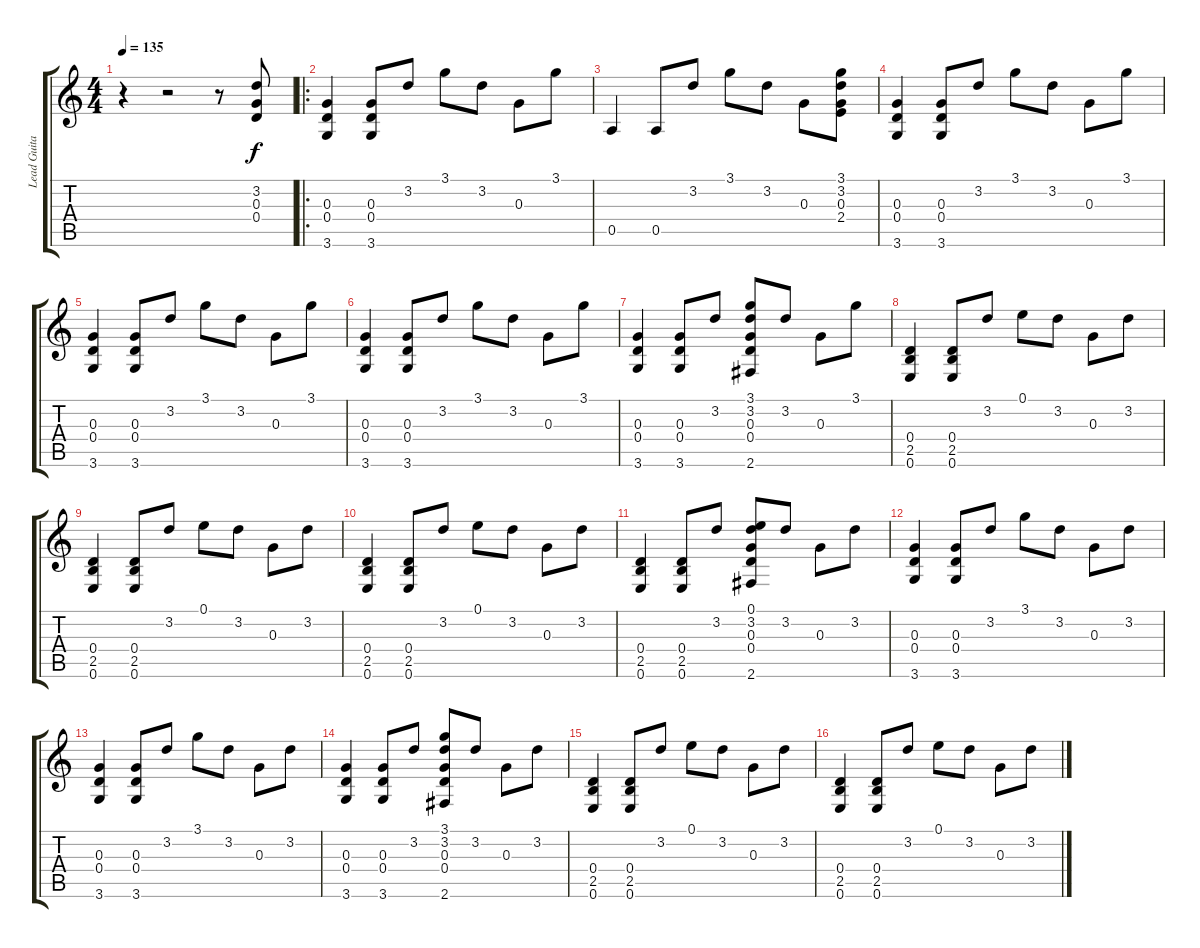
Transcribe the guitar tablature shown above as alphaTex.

\track ("Lead Guitar" "Lead Guita") {instrument acousticguitarnylon}
\staff {score tabs}
\tuning (E4 B3 G3 D3 A2 E2) {hide}
\ts (4 4)
\tempo 135
\clef g2
\ks c
r.4{dy f instrument acousticguitarnylon} r.2 r.8 (3.2 0.3 0.4).8 |
\ro
(0.3 0.4 3.6).4 (0.3 0.4 3.6).8 3.2.8 3.1.8 3.2.8 0.3.8 3.1.8 |
0.5.4 0.5.8 3.2.8 3.1.8 3.2.8 0.3.8 (3.1 3.2 0.3 2.4).8 |
(0.3 0.4 3.6).4 (0.3 0.4 3.6).8 3.2.8 3.1.8 3.2.8 0.3.8 3.1.8 |
(0.3 0.4 3.6).4 (0.3 0.4 3.6).8 3.2.8 3.1.8 3.2.8 0.3.8 3.1.8 |
(0.3 0.4 3.6).4 (0.3 0.4 3.6).8 3.2.8 3.1.8 3.2.8 0.3.8 3.1.8 |
(0.3 0.4 3.6).4 (0.3 0.4 3.6).8 3.2.8 (3.1 3.2 0.3 0.4 2.6).8 3.2.8 0.3.8 3.1.8 |
(0.4 2.5 0.6).4 (0.4 2.5 0.6).8 3.2.8 0.1.8 3.2.8 0.3.8 3.2.8 |
(0.4 2.5 0.6).4 (0.4 2.5 0.6).8 3.2.8 0.1.8 3.2.8 0.3.8 3.2.8 |
(0.4 2.5 0.6).4 (0.4 2.5 0.6).8 3.2.8 0.1.8 3.2.8 0.3.8 3.2.8 |
(0.4 2.5 0.6).4 (0.4 2.5 0.6).8 3.2.8 (0.1 3.2 0.3 0.4 2.6).8 3.2.8 0.3.8 3.2.8 |
(0.3 0.4 3.6).4 (0.3 0.4 3.6).8 3.2.8 3.1.8 3.2.8 0.3.8 3.2.8 |
(0.3 0.4 3.6).4 (0.3 0.4 3.6).8 3.2.8 3.1.8 3.2.8 0.3.8 3.2.8 |
(0.3 0.4 3.6).4 (0.3 0.4 3.6).8 3.2.8 (3.1 3.2 0.3 0.4 2.6).8 3.2.8 0.3.8 3.2.8 |
(0.4 2.5 0.6).4 (0.4 2.5 0.6).8 3.2.8 0.1.8 3.2.8 0.3.8 3.2.8 |
(0.4 2.5 0.6).4 (0.4 2.5 0.6).8 3.2.8 0.1.8 3.2.8 0.3.8 3.2.8
